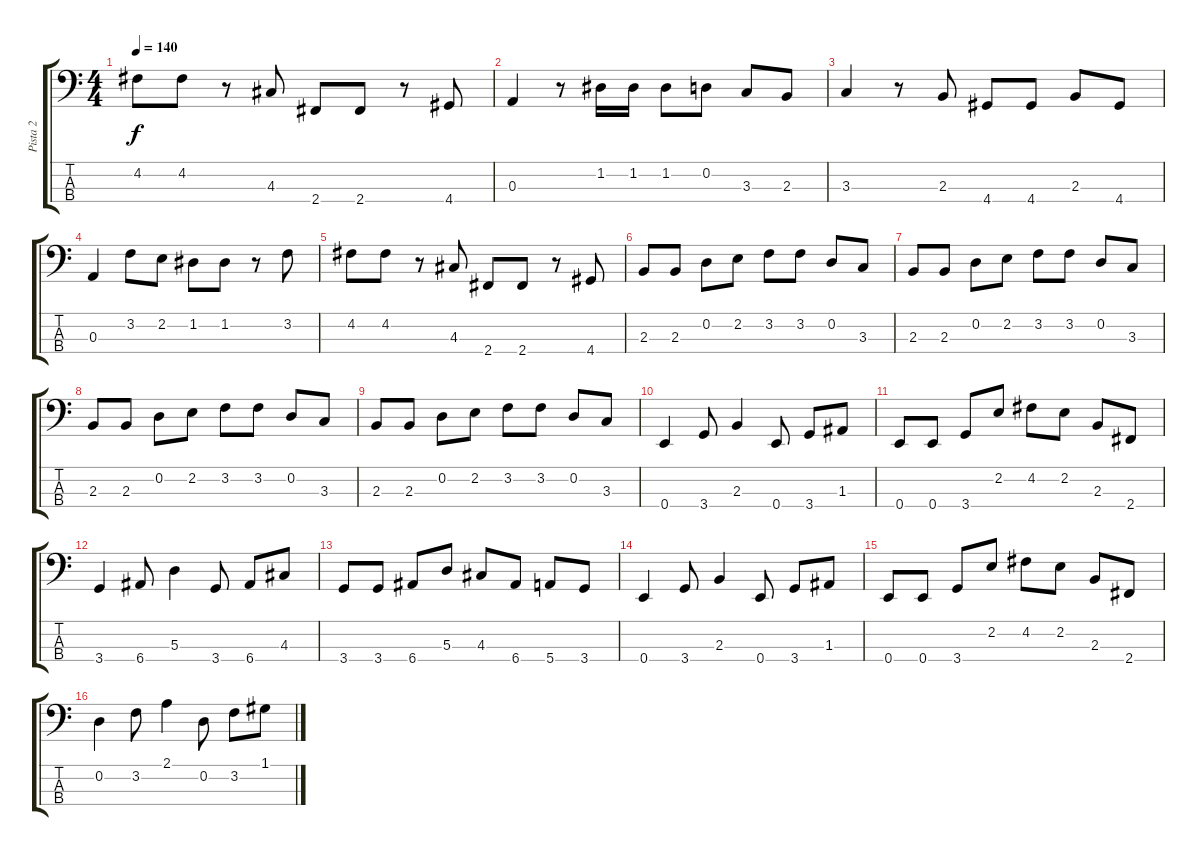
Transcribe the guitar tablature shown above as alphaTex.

\track ("Pista 2" "Pista 2") {instrument electricbassfinger}
\staff {score tabs}
\tuning (G2 D2 A1 E1) {hide}
\ts (4 4)
\tempo 140
\clef f4
\ks c
4.2.8{dy f} 4.2.8 r.8 4.3.8 2.4.8 2.4.8 r.8 4.4.8 |
0.3.4 r.8 1.2.16 1.2.16 1.2.8 0.2.8 3.3.8 2.3.8 |
3.3.4 r.8 2.3.8 4.4.8 4.4.8 2.3.8 4.4.8 |
0.3.4 3.2.8 2.2.8 1.2.8 1.2.8 r.8 3.2.8 |
4.2.8 4.2.8 r.8 4.3.8 2.4.8 2.4.8 r.8 4.4.8 |
2.3.8 2.3.8 0.2.8 2.2.8 3.2.8 3.2.8 0.2.8 3.3.8 |
2.3.8 2.3.8 0.2.8 2.2.8 3.2.8 3.2.8 0.2.8 3.3.8 |
2.3.8 2.3.8 0.2.8 2.2.8 3.2.8 3.2.8 0.2.8 3.3.8 |
2.3.8 2.3.8 0.2.8 2.2.8 3.2.8 3.2.8 0.2.8 3.3.8 |
0.4.4 3.4.8 2.3.4 0.4.8 3.4.8 1.3.8 |
0.4.8 0.4.8 3.4.8 2.2.8 4.2.8 2.2.8 2.3.8 2.4.8 |
3.4.4 6.4.8 5.3.4 3.4.8 6.4.8 4.3.8 |
3.4.8 3.4.8 6.4.8 5.3.8 4.3.8 6.4.8 5.4.8 3.4.8 |
0.4.4 3.4.8 2.3.4 0.4.8 3.4.8 1.3.8 |
0.4.8 0.4.8 3.4.8 2.2.8 4.2.8 2.2.8 2.3.8 2.4.8 |
0.2.4 3.2.8 2.1.4 0.2.8 3.2.8 1.1.8
